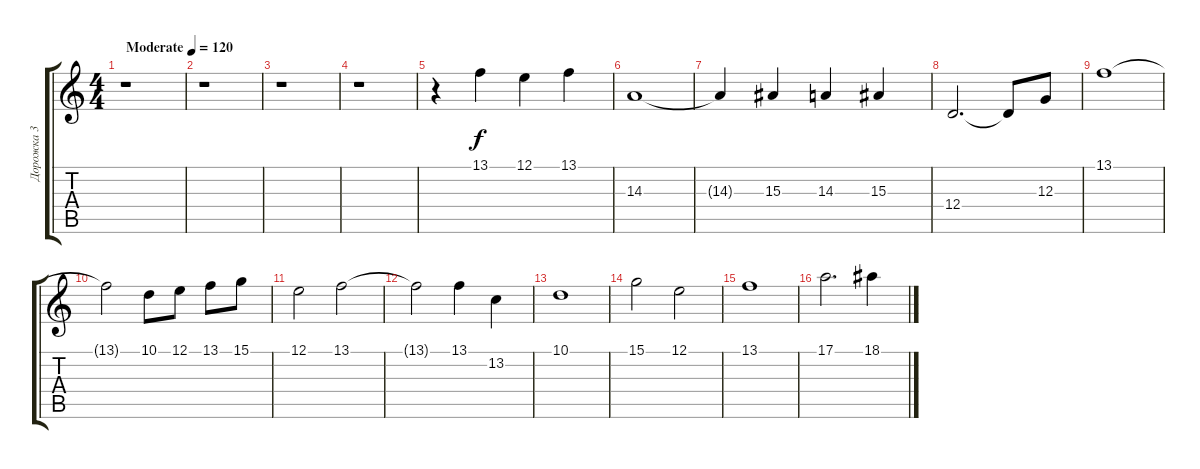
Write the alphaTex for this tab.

\track ("Дорожка 3" "Дорожка 3") {instrument stringensemble1}
\staff {score tabs}
\tuning (E4 B3 G3 D3 A2 E2) {hide}
\ts (4 4)
\tempo (120 "Moderate")
\clef g2
\ks c
r.1{dy f instrument stringensemble1} |
r.1 |
r.1 |
r.1 |
r.4 13.1.4 12.1.4 13.1.4 |
14.3.1 |
14.3{t}.4 15.3.4 14.3.4 15.3.4 |
12.4.2{d} 12.4{t}.8 12.3.8 |
13.1.1 |
13.1{t}.2 10.1.8 12.1.8 13.1.8 15.1.8 |
12.1.2 13.1.2 |
13.1{t}.2 13.1.4 13.2.4 |
10.1.1 |
15.1.2 12.1.2 |
13.1.1 |
17.1.2{d} 18.1.4
